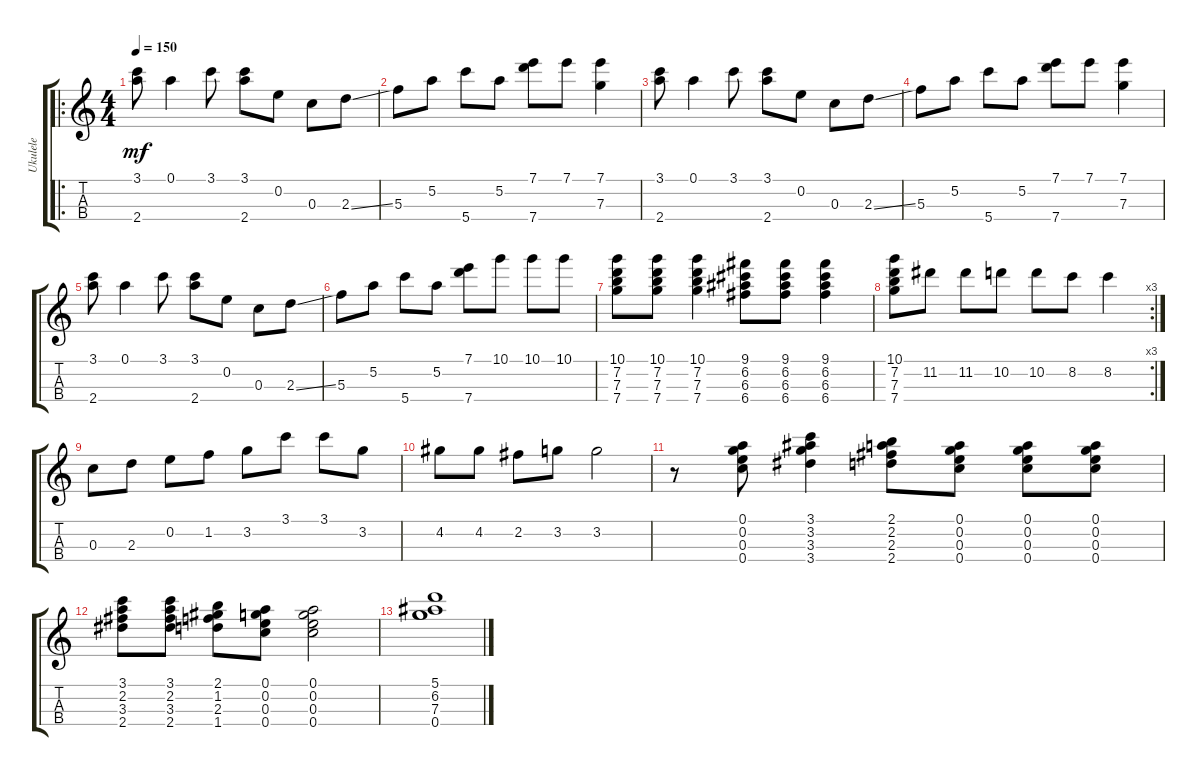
\track ("Ukulele" "Ukulele") {instrument acousticguitarnylon}
\staff {score tabs}
\tuning (A4 E4 C4 G4) {hide}
\ro
\ts (4 4)
\tempo 150
\clef g2
\ks c
(3.1 2.4).8{dy mf} 0.1.4 3.1.8 (3.1 2.4).8 0.2.8 0.3.8 2.3{ss}.8 |
5.3.8 5.2.8 5.4.8 5.2.8 (7.1 7.4).8 7.1.8 (7.1 7.3).4 |
(3.1 2.4).8 0.1.4 3.1.8 (3.1 2.4).8 0.2.8 0.3.8 2.3{ss}.8 |
5.3.8 5.2.8 5.4.8 5.2.8 (7.1 7.4).8 7.1.8 (7.1 7.3).4 |
(3.1 2.4).8 0.1.4 3.1.8 (3.1 2.4).8 0.2.8 0.3.8 2.3{ss}.8 |
5.3.8 5.2.8 5.4.8 5.2.8 (7.1 7.4).8 10.1.8 10.1.8 10.1.8 |
(10.1 7.2 7.3 7.4).8 (10.1 7.2 7.3 7.4).8 (10.1 7.2 7.3 7.4).4 (9.1 6.2 6.3 6.4).8 (9.1 6.2 6.3 6.4).8 (9.1 6.2 6.3 6.4).4 |
\rc 3
(10.1 7.2 7.3 7.4).8 11.2.8 11.2.8 10.2.8 10.2.8 8.2.8 8.2.4 |
0.3.8 2.3.8 0.2.8 1.2.8 3.2.8 3.1.8 3.1.8 3.2.8 |
4.2.8 4.2.8 2.2.8 3.2.8 3.2.2 |
r.8 (0.1 0.2 0.3 0.4).8 (3.1 3.2 3.3 3.4).4 (2.1 2.2 2.3 2.4).8 (0.1 0.2 0.3 0.4).8 (0.1 0.2 0.3 0.4).8 (0.1 0.2 0.3 0.4).8 |
(3.1 2.2 3.3 2.4).8 (3.1 2.2 3.3 2.4).8 (2.1 1.2 2.3 1.4).8 (0.1 0.2 0.3 0.4).8 (0.1 0.2 0.3 0.4).2 |
(5.1 6.2 7.3 0.4).1
